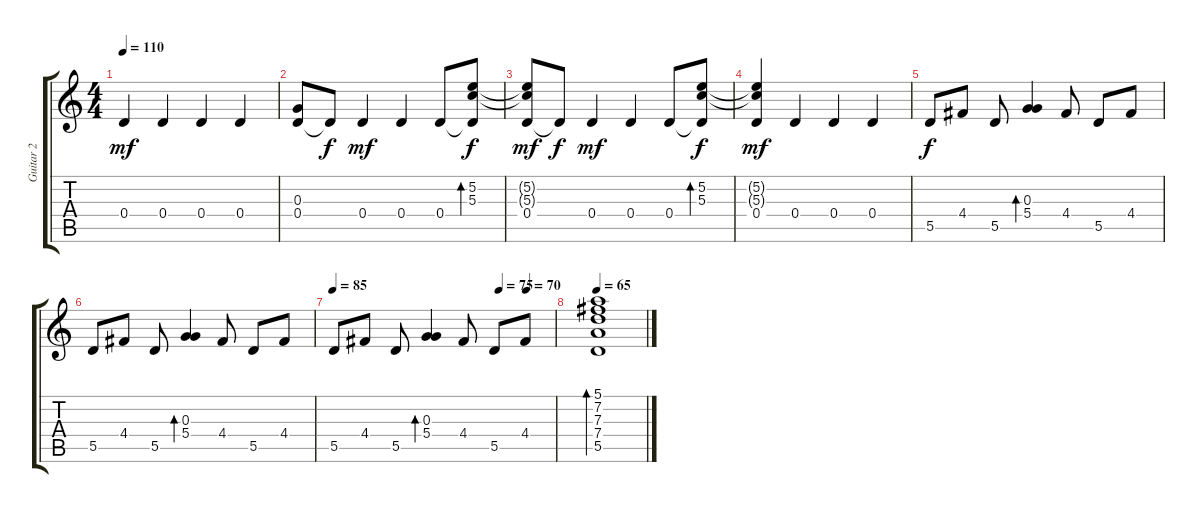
\track ("Guitar 2" "Guitar 2") {instrument acousticguitarsteel}
\staff {score tabs}
\tuning (E4 B3 G3 D3 A2 E2) {hide}
\ts (4 4)
\tempo 110
\clef g2
\ks c
0.4.4{dy mf} 0.4.4 0.4.4 0.4.4 |
(0.3 0.4).8 0.4{t}.8{dy f} 0.4.4{dy mf} 0.4.4 0.4.8 (5.2 5.3 0.4{t}).8{bd 120 dy f} |
(5.2{t} 5.3{t} 0.4).8{dy mf} 0.4{t}.8{dy f} 0.4.4{dy mf} 0.4.4 0.4.8 (5.2 5.3 0.4{t}).8{bd 120 dy f} |
(5.2{t} 5.3{t} 0.4).4{dy mf} 0.4.4 0.4.4 0.4.4 |
5.5.8{dy f} 4.4.8 5.5.8 (0.3 5.4).4{bd 120} 4.4.8 5.5.8 4.4.8 |
5.5.8 4.4.8 5.5.8 (0.3 5.4).4{bd 120} 4.4.8 5.5.8 4.4.8 |
\tempo 85
\tempo (75 0.75)
\tempo (70 0.875)
5.5.8 4.4.8 5.5.8 (0.3 5.4).4{bd 120} 4.4.8 5.5.8 4.4.8 |
\tempo 65
(5.1 7.2 7.3 7.4 5.5).1{bd 480}
